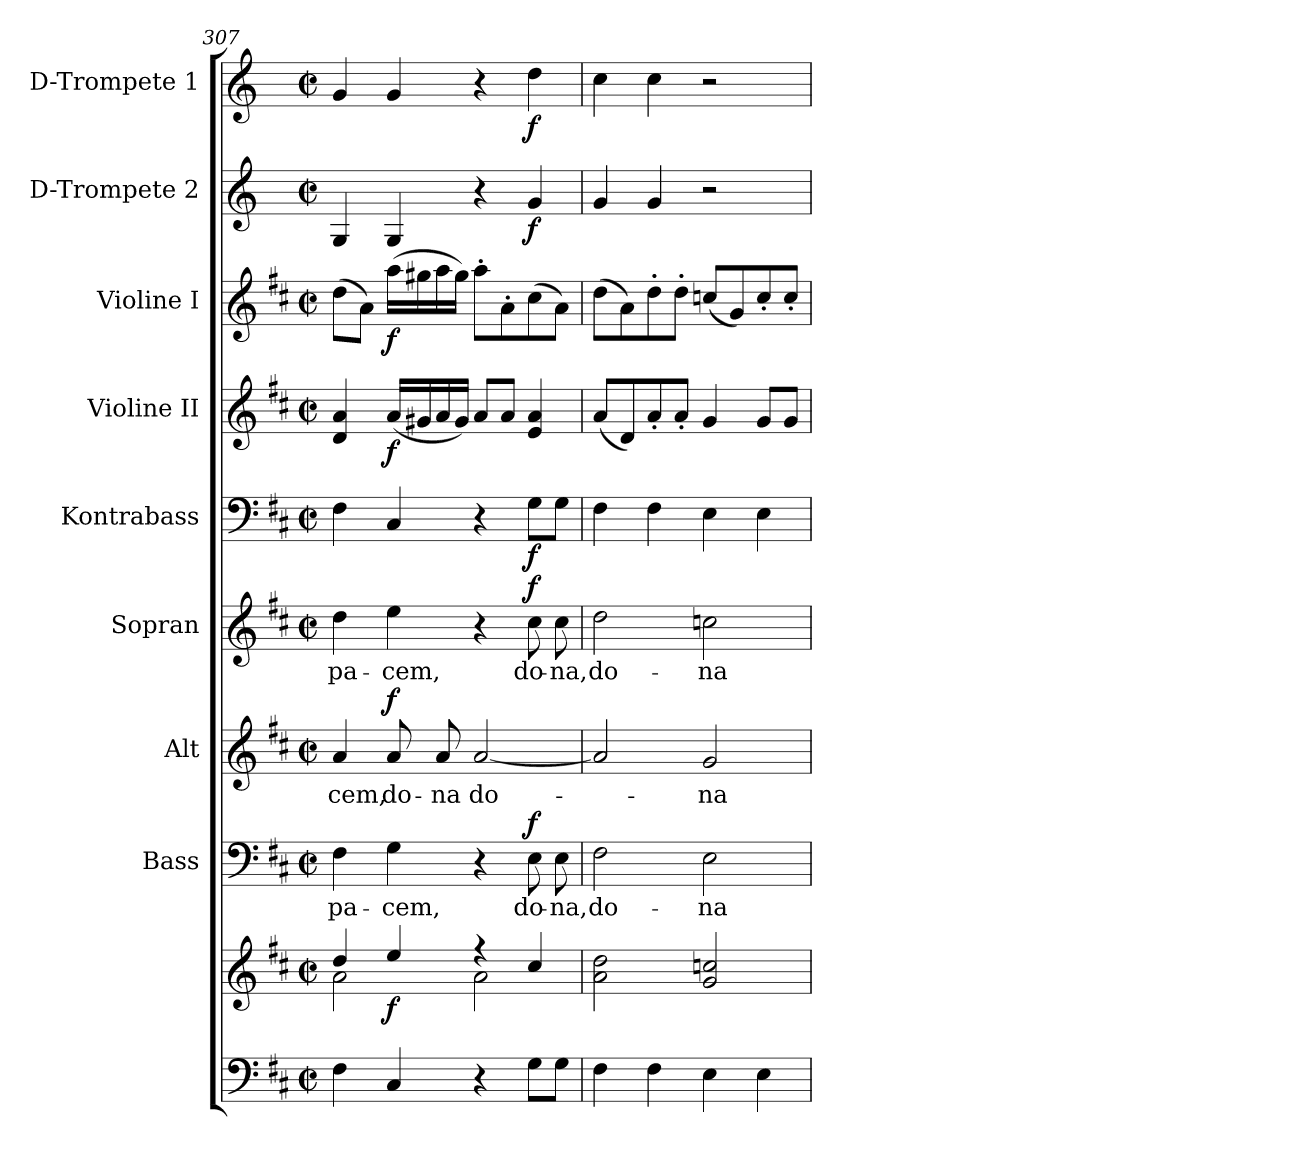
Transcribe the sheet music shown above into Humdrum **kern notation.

**kern	**kern	**dynam	**kern	**text	**dynam	**kern	**text	**dynam	**kern	**text	**dynam	**kern	**dynam	**kern	**dynam	**kern	**dynam	**kern	**dynam	**kern	**dynam
*part9	*part9	*part9	*part8	*part8	*part8	*part7	*part7	*part7	*part6	*part6	*part6	*part5	*part5	*part4	*part4	*part3	*part3	*part2	*part2	*part1	*part1
*staff10	*staff9	*staff9/10	*staff8	*staff8	*staff8	*staff7	*staff7	*staff7	*staff6	*staff6	*staff6	*staff5	*staff5	*staff4	*staff4	*staff3	*staff3	*staff2	*staff2	*staff1	*staff1
*	*	*	*I"Bass	*	*	*I"Alt	*	*	*I"Sopran	*	*	*I"Kontrabass	*	*I"Violine II	*	*I"Violine I	*	*I"D-Trompete 2	*	*I"D-Trompete 1	*
*	*	*	*I'B.	*	*	*I'A.	*	*	*I'S.	*	*	*I'Kb.	*	*I'Vl. II	*	*I'Vl. I	*	*I'D Trp. 2	*	*I'D Trp. 1	*
!!LO:PB:g=z
*clefF4	*clefG2	*	*clefF4	*	*	*clefG2	*	*	*clefG2	*	*	*clefF4	*	*clefG2	*	*clefG2	*	*clefG2	*	*clefG2	*
*	*	*	*	*	*	*	*	*	*	*	*	*ITrd7c12	*	*	*	*	*	*ITrd-1c-2	*	*ITrd-1c-2	*
*k[f#c#]	*k[f#c#]	*	*k[f#c#]	*	*	*k[f#c#]	*	*	*k[f#c#]	*	*	*k[f#c#]	*	*k[f#c#]	*	*k[f#c#]	*	*k[f#c#]	*	*k[f#c#]	*
*D:	*D:	*	*D:	*	*	*D:	*	*	*D:	*	*	*D:	*	*D:	*	*D:	*	*D:	*	*D:	*
*M2/2	*M2/2	*	*M2/2	*	*	*M2/2	*	*	*M2/2	*	*	*M2/2	*	*M2/2	*	*M2/2	*	*M2/2	*	*M2/2	*
*met(c|)	*met(c|)	*	*met(c|)	*	*	*met(c|)	*	*	*met(c|)	*	*	*met(c|)	*	*met(c|)	*	*met(c|)	*	*met(c|)	*	*met(c|)	*
=307	=307	=307	=307	=307	=307	=307	=307	=307	=307	=307	=307	=307	=307	=307	=307	=307	=307	=307	=307	=307	=307
*	*^	*	*	*	*	*	*	*	*	*	*	*	*	*	*	*	*	*	*	*	*
!	!	!	!	!	!LO:LY:b	!	!	!LO:LY:b	!	!	!LO:LY:b	!	!	!	!	!	!	!	!	!	!	!
4F#\	4dd/	2a\	.	4F#\	pa-	.	4a/	-cem,	.	4dd\	pa-	.	4FF#\	.	4d/ 4a/	.	(>8dd\L	.	4A/	.	4a/	.
.	.	.	.	.	.	.	.	.	.	.	.	.	.	.	.	.	8a\J)	.	.	.	.	.
!	!	!	!LO:DY:b	!	!LO:LY:b	!	!	!LO:LY:b	!LO:DY:a	!	!LO:LY:b	!	!	!	!	!LO:DY:b	!	!LO:DY:b	!	!	!	!
4C#/	4ee/	.	f	4G\	-cem,	.	8a/	do-	f	4ee\	-cem,	.	4CC#/	.	(<16a/LL	f	(>16aa\LL	f	4A/	.	4a/	.
.	.	.	.	.	.	.	.	.	.	.	.	.	.	.	16g#X/	.	16gg#X\	.	.	.	.	.
!	!	!	!	!	!	!	!	!LO:LY:b	!	!	!	!	!	!	!	!	!	!	!	!	!	!
.	.	.	.	.	.	.	8a/	-na	.	.	.	.	.	.	16a/	.	16aa\	.	.	.	.	.
.	.	.	.	.	.	.	.	.	.	.	.	.	.	.	16g#/JJ)	.	16gg#\JJ)	.	.	.	.	.
!	!	!	!	!	!	!	!	!LO:LY:b	!	!	!	!	!	!	!	!	!	!	!	!	!	!
4r	4rff	2a\	.	4r	.	.	[2a/	do-	.	4r	.	.	4r	.	8a/L	.	8aa'>\L	.	4r	.	4r	.
.	.	.	.	.	.	.	.	.	.	.	.	.	.	.	8a/J	.	8a'>\	.	.	.	.	.
!	!	!	!	!	!LO:LY:b	!LO:DY:a	!	!	!	!	!LO:LY:b	!LO:DY:a	!	!LO:DY:b	!	!	!	!	!	!LO:DY:b	!	!LO:DY:b
8G\L	4cc#/	.	.	8E\	do-	f	.	.	.	8cc#\	do-	f	8GG\L	f	4e/ 4a/	.	(>8cc#\	.	4a/	f	4ee\	f
!	!	!	!	!	!LO:LY:b	!	!	!	!	!	!LO:LY:b	!	!	!	!	!	!	!	!	!	!	!
8G\J	.	.	.	8E\	-na,	.	.	.	.	8cc#\	-na,	.	8GG\J	.	.	.	8a\J)	.	.	.	.	.
*	*v	*v	*	*	*	*	*	*	*	*	*	*	*	*	*	*	*	*	*	*	*	*
=308	=308	=308	=308	=308	=308	=308	=308	=308	=308	=308	=308	=308	=308	=308	=308	=308	=308	=308	=308	=308	=308
!	!	!	!	!LO:LY:b	!	!	!	!	!	!LO:LY:b	!	!	!	!	!	!	!	!	!	!	!
4F#\	2a\ 2dd\	.	2F#\	do-	.	2a/]	.	.	2dd\	do-	.	4FF#\	.	(<8a/L	.	(>8dd\L	.	4a/	.	4dd\	.
.	.	.	.	.	.	.	.	.	.	.	.	.	.	8d/)	.	8a\)	.	.	.	.	.
4F#\	.	.	.	.	.	.	.	.	.	.	.	4FF#\	.	8a'</	.	8dd'>\	.	4a/	.	4dd\	.
.	.	.	.	.	.	.	.	.	.	.	.	.	.	8a'</J	.	8dd'>\J	.	.	.	.	.
!	!	!	!	!LO:LY:b	!	!	!LO:LY:b	!	!	!LO:LY:b	!	!	!	!	!	!	!	!	!	!	!
4E\	2g/ 2ccn/	.	2E\	-na	.	2g/	-na	.	2ccn\	-na	.	4EE\	.	4g/	.	(<8ccn/L	.	2r	.	2r	.
.	.	.	.	.	.	.	.	.	.	.	.	.	.	.	.	8g/)	.	.	.	.	.
4E\	.	.	.	.	.	.	.	.	.	.	.	4EE\	.	8g/L	.	8cc'</	.	.	.	.	.
.	.	.	.	.	.	.	.	.	.	.	.	.	.	8g/J	.	8cc'</J	.	.	.	.	.
=	=	=	=	=	=	=	=	=	=	=	=	=	=	=	=	=	=	=	=	=	=
*-	*-	*-	*-	*-	*-	*-	*-	*-	*-	*-	*-	*-	*-	*-	*-	*-	*-	*-	*-	*-	*-
